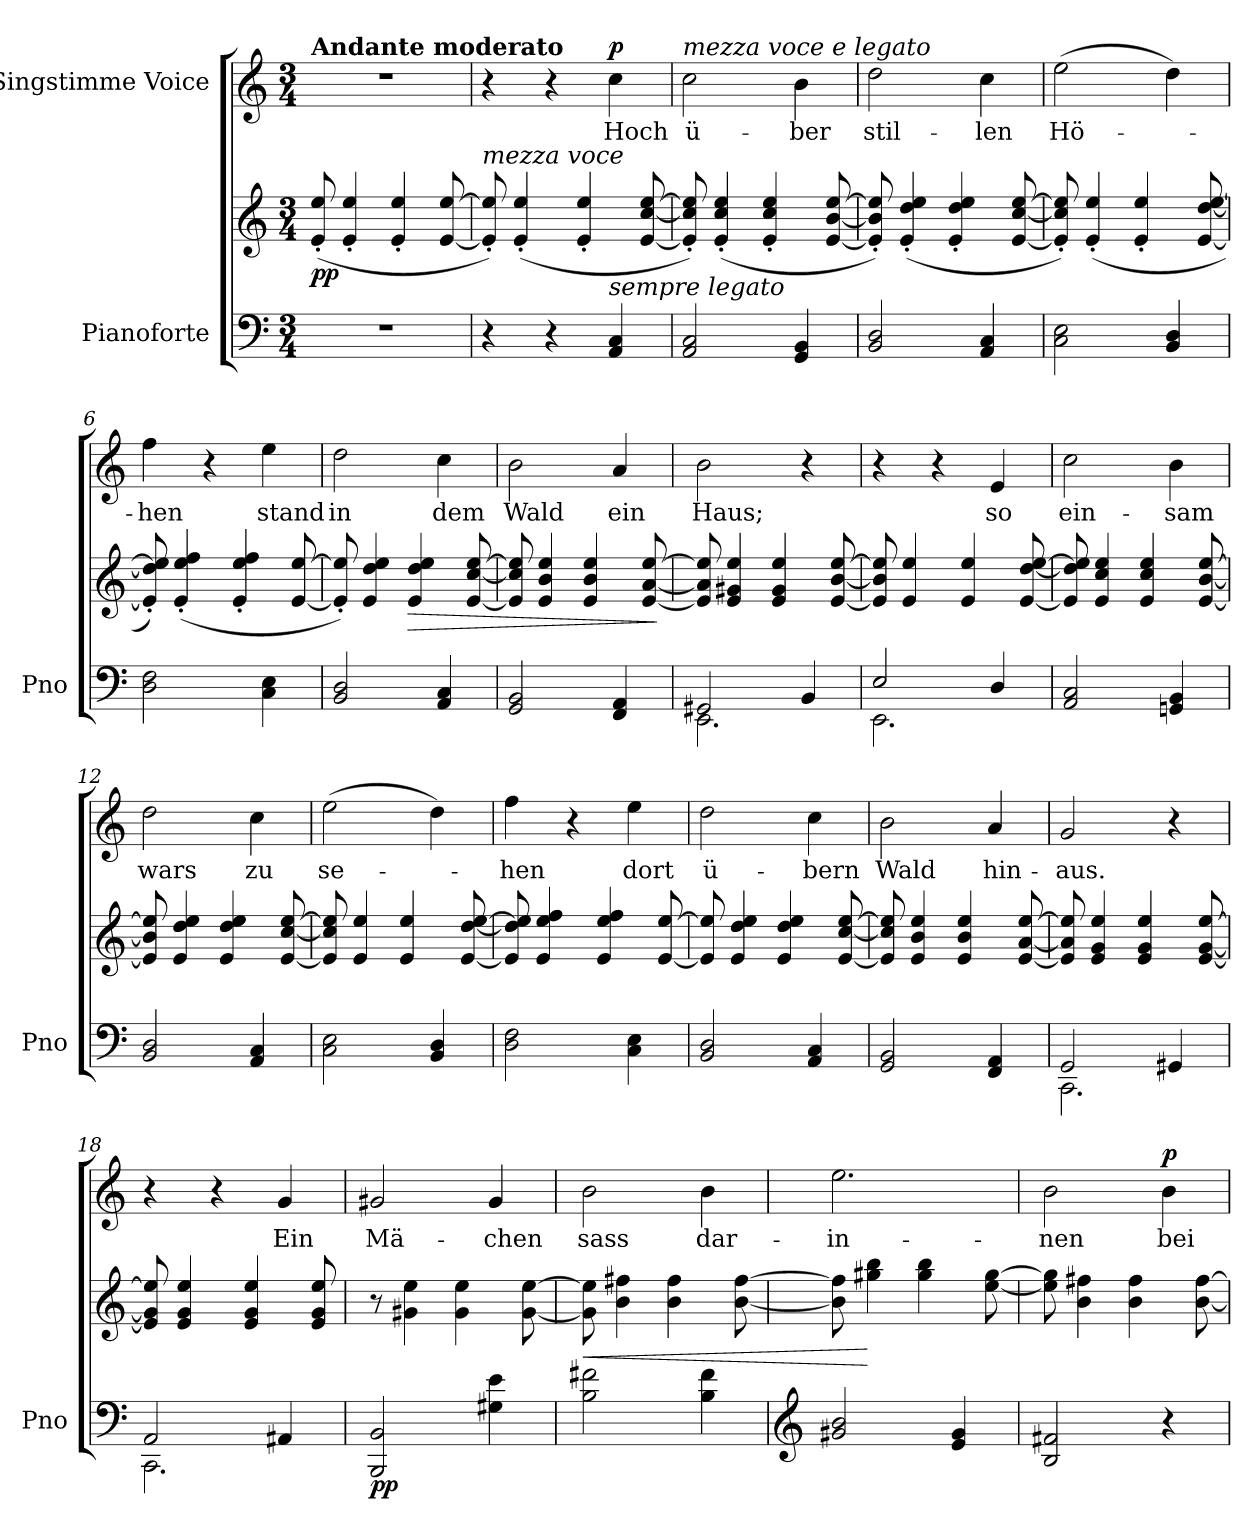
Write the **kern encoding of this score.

**kern	**kern	**dynam	**kern	**text	**dynam
*part2	*part2	*part2	*part1	*part1	*part1
*staff3	*staff2	*staff2/3	*staff1	*staff1	*staff1
*I"Pianoforte	*	*	*I"Singstimme Voice	*	*
*I'Pno	*	*	*	*	*
*clefF4	*clefG2	*	*clefG2	*	*
*k[]	*k[]	*	*k[]	*	*
*M3/4	*M3/4	*	*M3/4	*	*
=1	=1	=1	=1	=1	=1
!	!	!	!LO:TX:a:B:t=Andante moderato	!	!
!	!	!LO:DY:b	!	!	!
2.r	(8e/' 8ee/'	pp	2.r	.	.
.	4e/' 4ee/'	.	.	.	.
.	4e/' 4ee/'	.	.	.	.
.	[8e/ [8ee/	.	.	.	.
=2	=2	=2	=2	=2	=2
!	!LO:TX:i:t=mezza voce	!	!	!	!
4r	8e/]' 8ee/]')	.	4r	.	.
.	(4e/' 4ee/'	.	.	.	.
4r	.	.	4r	.	.
.	4e/' 4ee/'	.	.	.	.
!LO:TX:i:t=sempre legato	!	!	!	!	!
!	!	!	!	!	!LO:DY:a
4AA/ 4C/	.	.	4cc\	Hoch	p
.	[8e/ [8cc/ [8ee/	.	.	.	.
=3	=3	=3	=3	=3	=3
!	!	!	!LO:TX:i:t=mezza voce e legato	!	!
2AA/ 2C/	8e/]' 8cc/]' 8ee/]')	.	2cc\	ü-	.
.	(4e/' 4cc/' 4ee/'	.	.	.	.
.	4e/' 4cc/' 4ee/'	.	.	.	.
4GG/ 4BB/	.	.	4b\	-ber	.
.	[8e/ [8b/ [8ee/	.	.	.	.
=4	=4	=4	=4	=4	=4
2BB/ 2D/	8e/]' 8b/]' 8ee/]')	.	2dd\	stil-	.
.	(4e/' 4dd/' 4ee/'	.	.	.	.
.	4e/' 4dd/' 4ee/'	.	.	.	.
4AA/ 4C/	.	.	4cc\	-len	.
.	[8e/ [8cc/ [8ee/	.	.	.	.
=5	=5	=5	=5	=5	=5
2C\ 2E\	8e/]' 8cc/]' 8ee/]')	.	(2ee\	Hö-	.
.	(4e/' 4ee/'	.	.	.	.
.	4e/' 4ee/'	.	.	.	.
4BB/ 4D/	.	.	4dd\)	.	.
.	[8e/ [8dd/ [8ee/	.	.	.	.
=6	=6	=6	=6	=6	=6
2D\ 2F\	8e/]' 8dd/]' 8ee/]')	.	4ff\	-hen	.
.	(<4e/'< 4ee/'< 4ff/'<	.	.	.	.
.	.	.	4r	.	.
.	4e/'< 4ee/'< 4ff/'<	.	.	.	.
4C\ 4E\	.	.	4ee\	stand	.
.	[8e/ [8ee/	.	.	.	.
=7	=7	=7	=7	=7	=7
2BB/ 2D/	8e/]' 8ee/]')	.	2dd\	in	.
.	4e/ 4dd/ 4ee/	.	.	.	.
!	!	!LO:HP:b	!	!	!
.	4e/ 4dd/ 4ee/	>	.	.	.
4AA/ 4C/	.	.	4cc\	dem	.
.	[8e/ [8cc/ [8ee/	.	.	.	.
=8	=8	=8	=8	=8	=8
2GG/ 2BB/	8e/] 8cc/] 8ee/]	.	2b\	Wald	.
.	4e/ 4b/ 4ee/	.	.	.	.
.	4e/ 4b/ 4ee/	.	.	.	.
4FF/ 4AA/	.	.	4a/	ein	.
.	[8e/ [>8a/ [8ee/	.	.	.	.
.	.	]	.	.	.
=9	=9	=9	=9	=9	=9
*^	*	*	*	*	*
2GG#X/	2.EE\	8e/] 8a/] 8ee/]	.	2b\	Haus;	.
.	.	4e/ 4g#X/ 4ee/	.	.	.	.
.	.	4e/ 4g#/ 4ee/	.	.	.	.
4BB/	.	.	.	4r	.	.
.	.	[8e/ [8b/ [8ee/	.	.	.	.
=10	=10	=10	=10	=10	=10	=10
2E/	2.EE\	8e/] 8b/] 8ee/]	.	4r	.	.
.	.	4e/ 4ee/	.	.	.	.
.	.	.	.	4r	.	.
.	.	4e/ 4ee/	.	.	.	.
4D/	.	.	.	4e/	so	.
.	.	[8e/ [8dd/ [8ee/	.	.	.	.
*v	*v	*	*	*	*	*
=11	=11	=11	=11	=11	=11
2AA/ 2C/	8e/] 8dd/] 8ee/]	.	2cc\	ein-	.
.	4e/ 4cc/ 4ee/	.	.	.	.
.	4e/ 4cc/ 4ee/	.	.	.	.
4GGn/ 4BB/	.	.	4b\	-sam	.
.	[8e/ [8b/ [8ee/	.	.	.	.
=12	=12	=12	=12	=12	=12
2BB/ 2D/	8e/] 8b/] 8ee/]	.	2dd\	wars	.
.	4e/ 4dd/ 4ee/	.	.	.	.
.	4e/ 4dd/ 4ee/	.	.	.	.
4AA/ 4C/	.	.	4cc\	zu	.
.	[8e/ [8cc/ [8ee/	.	.	.	.
=13	=13	=13	=13	=13	=13
2C\ 2E\	8e/] 8cc/] 8ee/]	.	(2ee\	se-	.
.	4e/ 4ee/	.	.	.	.
.	4e/ 4ee/	.	.	.	.
4BB/ 4D/	.	.	4dd\)	.	.
.	[8e/ [8dd/ [8ee/	.	.	.	.
=14	=14	=14	=14	=14	=14
2D\ 2F\	8e/] 8dd/] 8ee/]	.	4ff\	-hen	.
.	4e/ 4ee/ 4ff/	.	.	.	.
.	.	.	4r	.	.
.	4e/ 4ee/ 4ff/	.	.	.	.
4C\ 4E\	.	.	4ee\	dort	.
.	[8e/ [8ee/	.	.	.	.
=15	=15	=15	=15	=15	=15
2BB/ 2D/	8e/] 8ee/]	.	2dd\	ü-	.
.	4e/ 4dd/ 4ee/	.	.	.	.
.	4e/ 4dd/ 4ee/	.	.	.	.
4AA/ 4C/	.	.	4cc\	-bern	.
.	[8e/ [8cc/ [8ee/	.	.	.	.
=16	=16	=16	=16	=16	=16
2GG/ 2BB/	8e/] 8cc/] 8ee/]	.	2b\	Wald	.
.	4e/ 4b/ 4ee/	.	.	.	.
.	4e/ 4b/ 4ee/	.	.	.	.
4FF/ 4AA/	.	.	4a/	hin-	.
.	[8e/ [8a/ [8ee/	.	.	.	.
=17	=17	=17	=17	=17	=17
*^	*	*	*	*	*
2GG/	2.CC\	8e/] 8a/] 8ee/]	.	2g/	-aus.	.
.	.	4e/ 4g/ 4ee/	.	.	.	.
.	.	4e/ 4g/ 4ee/	.	.	.	.
4GG#X/	.	.	.	4r	.	.
.	.	[8e/ [>8g/ [8ee/	.	.	.	.
=18	=18	=18	=18	=18	=18	=18
2AA/	2.CC\	8e/] 8g/] 8ee/]	.	4r	.	.
.	.	4e/ 4g/ 4ee/	.	.	.	.
.	.	.	.	4r	.	.
.	.	4e/ 4g/ 4ee/	.	.	.	.
4AA#X/	.	.	.	4g/	Ein	.
.	.	8e/ 8g/ 8ee/	.	.	.	.
*v	*v	*	*	*	*	*
=19	=19	=19	=19	=19	=19
!	!	!LO:DY:b=2	!	!	!
2BBB/ 2BB/	8r	pp	2g#X/	Mä-	.
.	4g#X\ 4ee\	.	.	.	.
.	4g#\ 4ee\	.	.	.	.
4G#X\ 4e\	.	.	4g#/	-chen	.
.	[8g#\ [8ee\	.	.	.	.
=20	=20	=20	=20	=20	=20
!	!	!LO:HP:b	!	!	!
2B\ 2f#X\	8g#\] 8ee\]	<	2b\	sass	.
.	4b\ 4ff#X\	.	.	.	.
.	4b\ 4ff#\	.	.	.	.
4B\ 4f#\	.	.	4b\	dar-	.
.	[8b\ [8ff#\	.	.	.	.
=21	=21	=21	=21	=21	=21
*clefG2	*	*	*	*	*
2g#X/ 2b/	8b\] 8ff#\]	.	2.ee\	-in-	.
.	4gg#X\ 4bb\	[	.	.	.
.	4gg#\ 4bb\	.	.	.	.
4e/ 4g#/	.	.	.	.	.
.	[8ee\ [8gg#\	.	.	.	.
=22	=22	=22	=22	=22	=22
2B/ 2f#X/	8ee\] 8gg#\]	.	2b\	-nen	.
.	4b\ 4ff#X\	.	.	.	.
.	4b\ 4ff#\	.	.	.	.
!	!	!	!	!	!LO:DY:a
4r	.	.	4b\	bei	p
.	[8b\ [8ff#\	.	.	.	.
=	=	=	=	=	=
*-	*-	*-	*-	*-	*-
